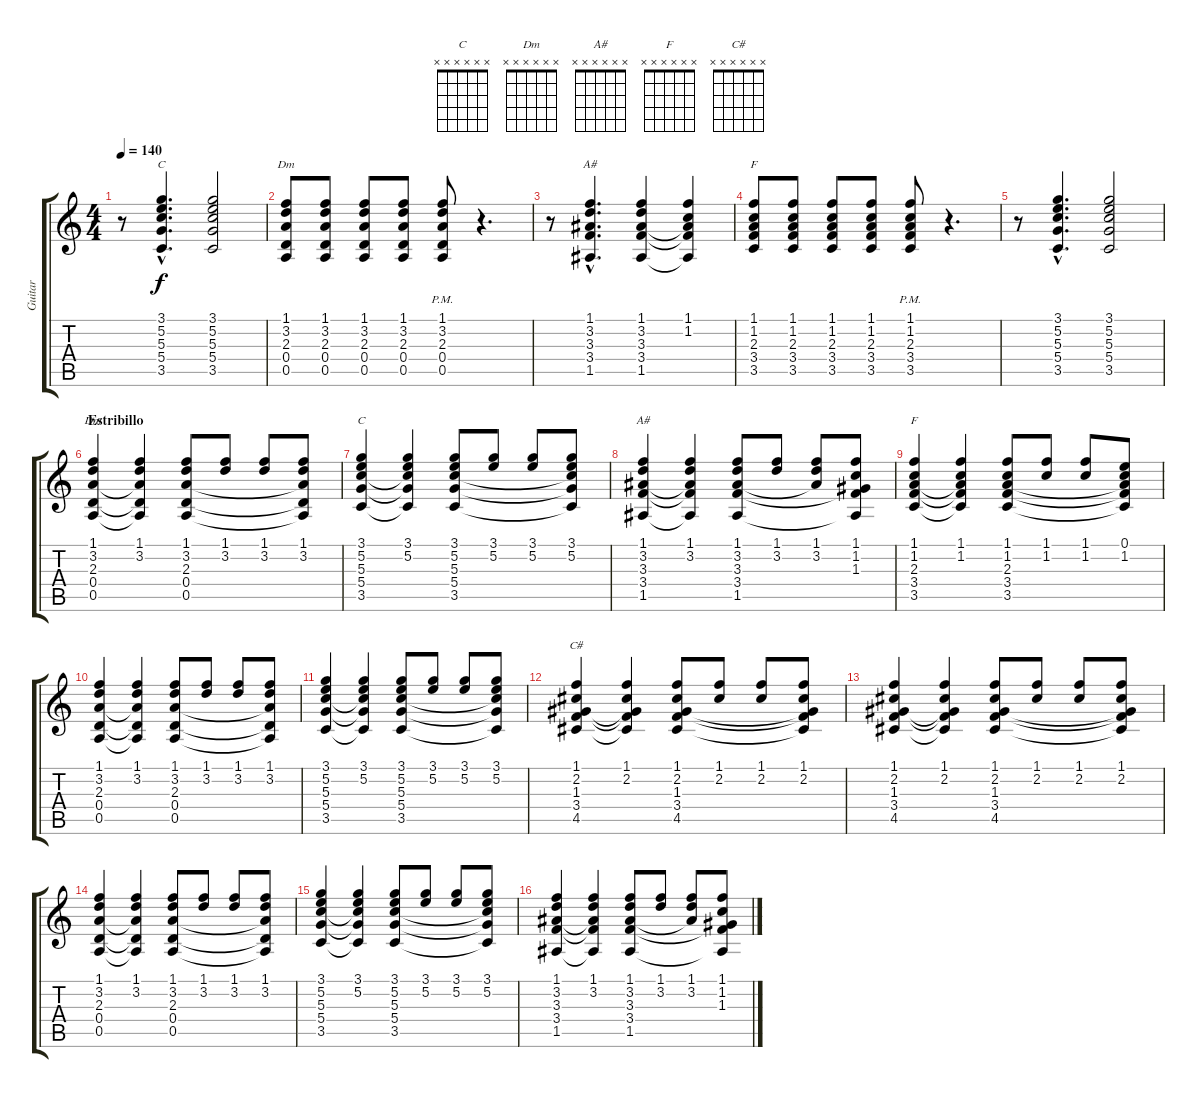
\track ("Guitar" "Guitar") {instrument acousticguitarnylon}
\staff {score tabs}
\tuning (E4 B3 G3 D3 A2 D2) {hide}
\chord ("C" 3 5 5 5 3 x) {barre 3}
\chord ("Dm" 1 3 2 0 0 0)
\chord ("A#" 1 3 3 3 1 x) {barre 1}
\chord ("F" 1 1 2 3 3 x)
\chord ("Dm" x x x x x x)
\chord ("C" x x x x x x)
\chord ("A#" x x x x x x)
\chord ("F" x x x x x x)
\chord ("C#" x x x x x x)
\ts (4 4)
\tempo 140
\clef g2
\ks c
r.8{dy f} (3.1{hac} 5.2{hac} 5.3{hac} 5.4{hac} 3.5{hac}).4{d ch "C"} (3.1 5.2 5.3 5.4 3.5).2 |
(1.1 3.2 2.3 0.4 0.5).8{ch "Dm" volume 12} (1.1 3.2 2.3 0.4 0.5).8 (1.1 3.2 2.3 0.4 0.5).8 (1.1 3.2 2.3 0.4 0.5).8 (1.1 3.2{pm} 2.3 0.4 0.5).8 r.4{d} |
r.8 (1.1{hac} 3.2{hac} 3.3{hac} 3.4{hac} 1.5{hac}).4{d ch "A#"} (1.1 3.2 3.3 3.4 1.5).4 (1.1 1.2 3.3{t} 3.4{t} 1.5{t}).4 |
(1.1 1.2 2.3 3.4 3.5).8{ch "F"} (1.1 1.2 2.3 3.4 3.5).8 (1.1 1.2 2.3 3.4 3.5).8 (1.1 1.2 2.3 3.4 3.5).8 (1.1 1.2{pm} 2.3 3.4 3.5).8 r.4{d} |
r.8 (3.1{hac} 5.2{hac} 5.3{hac} 5.4{hac} 3.5{hac}).4{d} (3.1 5.2 5.3 5.4 3.5).2 |
\section ("" "Estribillo")
(1.1 3.2 2.3 0.4 0.5).4{ch "Dm"} (1.1 3.2 2.3{t} 0.4{t} 0.5{t}).4 (1.1 3.2 2.3 0.4 0.5).8 (1.1 3.2).8 (1.1 3.2).8 (1.1 3.2 2.3{t} 0.4{t} 0.5{t}).8 |
(3.1 5.2 5.3 5.4 3.5).4{ch "C"} (3.1 5.2 5.3{t} 5.4{t} 3.5{t}).4 (3.1 5.2 5.3 5.4 3.5).8 (3.1 5.2).8 (3.1 5.2).8 (3.1 5.2 5.3{t} 5.4{t} 3.5{t}).8 |
(1.1 3.2 3.3 3.4 1.5).4{ch "A#"} (1.1 3.2 3.3{t} 3.4{t} 1.5{t}).4 (1.1 3.2 3.3 3.4 1.5).8 (1.1 3.2).8 (1.1 3.2 3.3{t}).8 (1.1 1.2 1.3 3.4{t} 1.5{t}).8 |
(1.1 1.2 2.3 3.4 3.5).4{ch "F"} (1.1 1.2 2.3{t} 3.4{t} 3.5{t}).4 (1.1 1.2 2.3 3.4 3.5).8 (1.1 1.2).8 (1.1 1.2).8 (0.1 1.2 2.3{t} 3.4{t} 3.5{t}).8 |
(1.1 3.2 2.3 0.4 0.5).4 (1.1 3.2 2.3{t} 0.4{t} 0.5{t}).4 (1.1 3.2 2.3 0.4 0.5).8 (1.1 3.2).8 (1.1 3.2).8 (1.1 3.2 2.3{t} 0.4{t} 0.5{t}).8 |
(3.1 5.2 5.3 5.4 3.5).4 (3.1 5.2 5.3{t} 5.4{t} 3.5{t}).4 (3.1 5.2 5.3 5.4 3.5).8 (3.1 5.2).8 (3.1 5.2).8 (3.1 5.2 5.3{t} 5.4{t} 3.5{t}).8 |
(1.1 2.2 1.3 3.4 4.5).4{ch "C#"} (1.1 2.2 1.3{t} 3.4{t} 4.5{t}).4 (1.1 2.2 1.3 3.4 4.5).8 (1.1 2.2).8 (1.1 2.2).8 (1.1 2.2 1.3{t} 3.4{t} 4.5{t}).8 |
(1.1 2.2 1.3 3.4 4.5).4 (1.1 2.2 1.3{t} 3.4{t} 4.5{t}).4 (1.1 2.2 1.3 3.4 4.5).8 (1.1 2.2).8 (1.1 2.2).8 (1.1 2.2 1.3{t} 3.4{t} 4.5{t}).8 |
(1.1 3.2 2.3 0.4 0.5).4 (1.1 3.2 2.3{t} 0.4{t} 0.5{t}).4 (1.1 3.2 2.3 0.4 0.5).8 (1.1 3.2).8 (1.1 3.2).8 (1.1 3.2 2.3{t} 0.4{t} 0.5{t}).8 |
(3.1 5.2 5.3 5.4 3.5).4 (3.1 5.2 5.3{t} 5.4{t} 3.5{t}).4 (3.1 5.2 5.3 5.4 3.5).8 (3.1 5.2).8 (3.1 5.2).8 (3.1 5.2 5.3{t} 5.4{t} 3.5{t}).8 |
(1.1 3.2 3.3 3.4 1.5).4 (1.1 3.2 3.3{t} 3.4{t} 1.5{t}).4 (1.1 3.2 3.3 3.4 1.5).8 (1.1 3.2).8 (1.1 3.2 3.3{t}).8 (1.1 1.2 1.3 3.4{t} 1.5{t}).8
